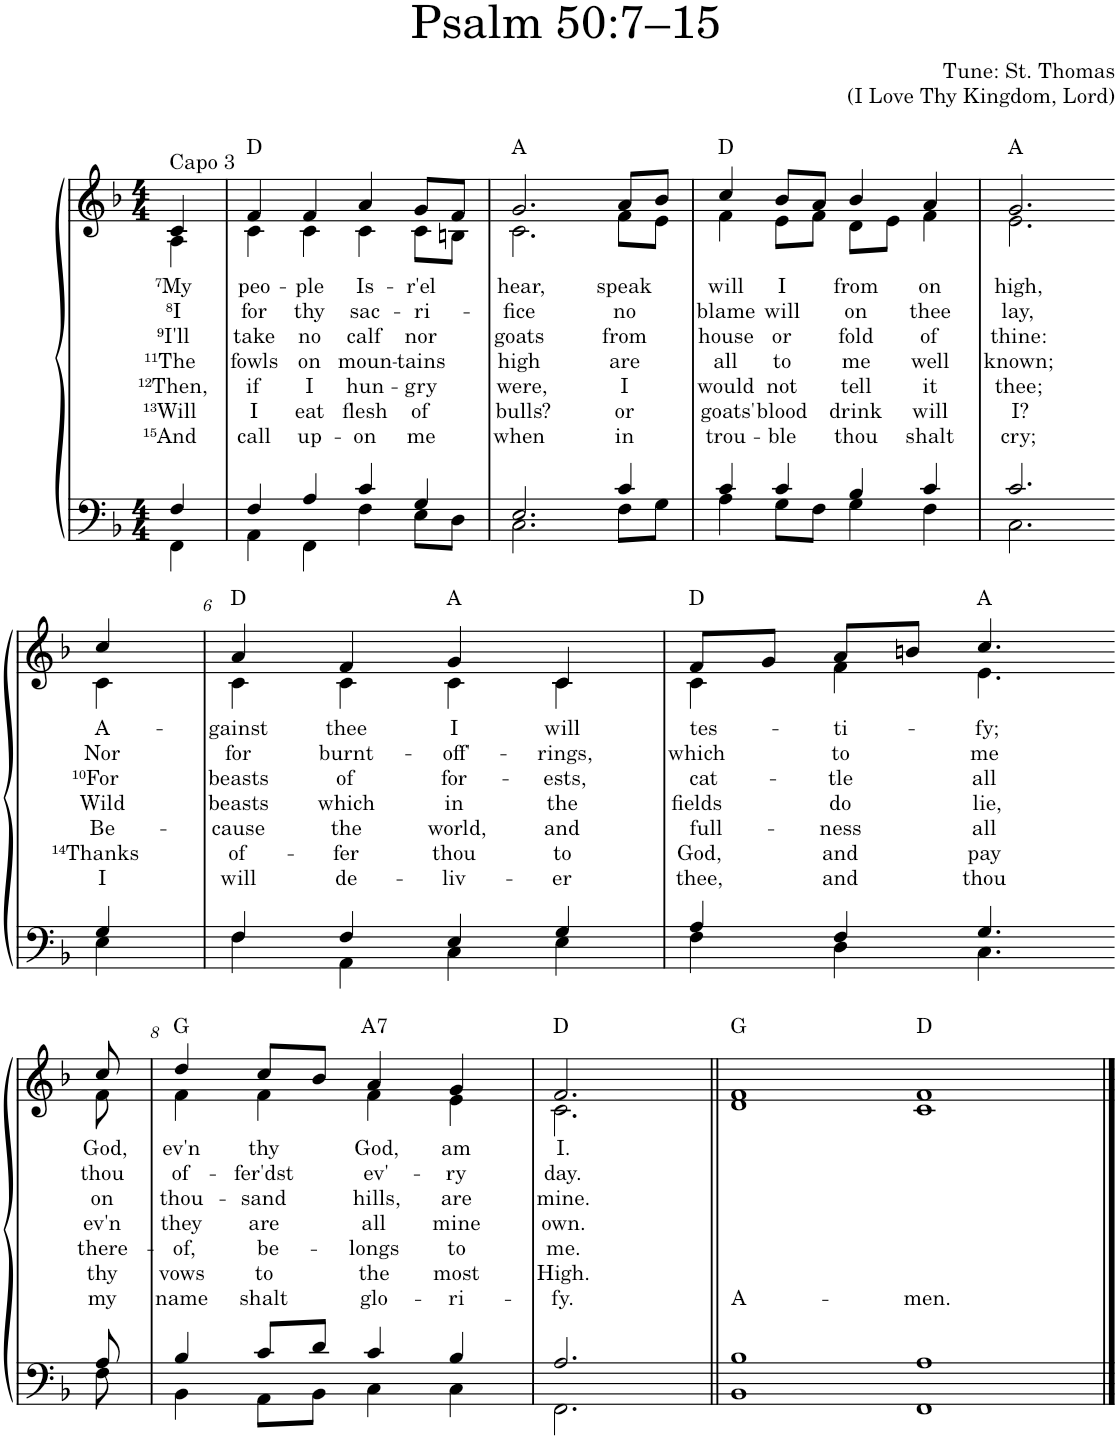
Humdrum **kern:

**kern	**kern	**text	**text	**text	**text	**text	**text	**text	**harte
*part1	*part1	*part1	*part1	*part1	*part1	*part1	*part1	*part1	*part1
*staff2	*staff1	*staff1	*staff1	*staff1	*staff1	*staff1	*staff1	*staff1	*
*I"Choir	*	*	*	*	*	*	*	*	*
*clefF4	*clefG2	*	*	*	*	*	*	*	*
*k[b-]	*k[b-]	*	*	*	*	*	*	*	*
*F:	*F:	*	*	*	*	*	*	*	*
*M4/4	*M4/4	*	*	*	*	*	*	*	*
=1X	=1X	=1X	=1X	=1X	=1X	=1X	=1X	=1X	=1X
*^	*	*	*	*	*	*	*	*	*
!	!	!LO:TX:a:t=Capo 3	!	!	!	!	!	!	!	!
!	!	!	!LO:LY:b	!LO:LY:b	!LO:LY:b	!LO:LY:b	!LO:LY:b	!LO:LY:b	!LO:LY:b	!
*	*	*^	*	*	*	*	*	*	*	*
4F/	4FF\	4c/	4A\	⁷My	⁸I	⁹I'll	¹¹The	¹²Then,	¹³Will	¹⁵And	.
=2	=2	=2	=2	=2	=2	=2	=2	=2	=2	=2	=2
!	!	!	!	!LO:LY:b	!LO:LY:b	!LO:LY:b	!LO:LY:b	!LO:LY:b	!LO:LY:b	!LO:LY:b	!
4F/	4AA\	4f/	4c\	peo-	for	take	fowls	if	I	call	D:maj
!	!	!	!	!LO:LY:b	!LO:LY:b	!LO:LY:b	!LO:LY:b	!LO:LY:b	!LO:LY:b	!LO:LY:b	!
4A/	4FF\	4f/	4c\	-ple	thy	no	on	I	eat	up-	.
!	!	!	!	!LO:LY:b	!LO:LY:b	!LO:LY:b	!LO:LY:b	!LO:LY:b	!LO:LY:b	!LO:LY:b	!
4c/	4F\	4a/	4c\	Is-	sac-	calf	moun-	hun-	flesh	-on	.
!	!	!	!	!LO:LY:b	!LO:LY:b	!LO:LY:b	!LO:LY:b	!LO:LY:b	!LO:LY:b	!LO:LY:b	!
4G/	8E\L	8g/L	8c\L	-r'el	-ri-	nor	-tains	-gry	of	me	.
.	8D\J	8f/J	8Bn\J	.	.	.	.	.	.	.	.
=3	=3	=3	=3	=3	=3	=3	=3	=3	=3	=3	=3
!	!	!	!	!LO:LY:b	!LO:LY:b	!LO:LY:b	!LO:LY:b	!LO:LY:b	!LO:LY:b	!LO:LY:b	!
2.E/	2.C\	2.g/	2.c\	hear,	-fice	goats	high	were,	bulls?	when	A:maj
!	!	!	!	!LO:LY:b	!LO:LY:b	!LO:LY:b	!LO:LY:b	!LO:LY:b	!LO:LY:b	!LO:LY:b	!
4c/	8F\L	8a/L	8f\L	speak	no	from	are	I	or	in	.
.	8G\J	8b-/J	8e\J	.	.	.	.	.	.	.	.
=4	=4	=4	=4	=4	=4	=4	=4	=4	=4	=4	=4
!	!	!	!	!LO:LY:b	!LO:LY:b	!LO:LY:b	!LO:LY:b	!LO:LY:b	!LO:LY:b	!LO:LY:b	!
4c/	4A\	4cc/	4f\	will	blame	house	all	would	goats'	trou-	D:maj
!	!	!	!	!LO:LY:b	!LO:LY:b	!LO:LY:b	!LO:LY:b	!LO:LY:b	!LO:LY:b	!LO:LY:b	!
4c/	8G\L	8b-/L	8e\L	I	will	or	to	not	blood	-ble	.
.	8F\J	8a/J	8f\J	.	.	.	.	.	.	.	.
!	!	!	!	!LO:LY:b	!LO:LY:b	!LO:LY:b	!LO:LY:b	!LO:LY:b	!LO:LY:b	!LO:LY:b	!
4B-/	4G\	4b-/	8d\L	from	on	fold	me	tell	drink	thou	.
.	.	.	8e\J	.	.	.	.	.	.	.	.
!	!	!	!	!LO:LY:b	!LO:LY:b	!LO:LY:b	!LO:LY:b	!LO:LY:b	!LO:LY:b	!LO:LY:b	!
4c/	4F\	4a/	4f\	on	thee	of	well	it	will	shalt	.
=5	=5	=5	=5	=5	=5	=5	=5	=5	=5	=5	=5
!	!	!	!	!LO:LY:b	!LO:LY:b	!LO:LY:b	!LO:LY:b	!LO:LY:b	!LO:LY:b	!LO:LY:b	!
2.c/	2.C\	2.g/	2.e\	high,	lay,	thine:	known;	thee;	I?	cry;	A:maj
!!LO:LB:g=z	!!
=5X2-	=5X2-	=5X2-	=5X2-	=5X2-	=5X2-	=5X2-	=5X2-	=5X2-	=5X2-	=5X2-	=5X2-
!	!	!	!	!LO:LY:b	!LO:LY:b	!LO:LY:b	!LO:LY:b	!LO:LY:b	!LO:LY:b	!LO:LY:b	!
4G/	4E\	4cc/	4c\	A-	Nor	¹⁰For	Wild	Be-	¹⁴Thanks	I	.
=6	=6	=6	=6	=6	=6	=6	=6	=6	=6	=6	=6
!	!	!	!	!LO:LY:b	!LO:LY:b	!LO:LY:b	!LO:LY:b	!LO:LY:b	!LO:LY:b	!LO:LY:b	!
4F/	4F\	4a/	4c\	-gainst	for	beasts	beasts	-cause	of-	will	D:maj
!	!	!	!	!LO:LY:b	!LO:LY:b	!LO:LY:b	!LO:LY:b	!LO:LY:b	!LO:LY:b	!LO:LY:b	!
4F/	4AA\	4f/	4c\	thee	burnt-	of	which	the	-fer	de-	.
!	!	!	!	!LO:LY:b	!LO:LY:b	!LO:LY:b	!LO:LY:b	!LO:LY:b	!LO:LY:b	!LO:LY:b	!
4E/	4C\	4g/	4c\	I	-off'-	for-	in	world,	thou	-liv-	A:maj
!	!	!	!	!LO:LY:b	!LO:LY:b	!LO:LY:b	!LO:LY:b	!LO:LY:b	!LO:LY:b	!LO:LY:b	!
4G/	4E\	4c/	4c\	will	-rings,	-ests,	the	and	to	-er	.
=7	=7	=7	=7	=7	=7	=7	=7	=7	=7	=7	=7
!	!	!	!	!LO:LY:b	!LO:LY:b	!LO:LY:b	!LO:LY:b	!LO:LY:b	!LO:LY:b	!LO:LY:b	!
4A/	4F\	8f/L	4c\	tes-	which	cat-	fields	full-	God,	thee,	D:maj
.	.	8g/J	.	.	.	.	.	.	.	.	.
!	!	!	!	!LO:LY:b	!LO:LY:b	!LO:LY:b	!LO:LY:b	!LO:LY:b	!LO:LY:b	!LO:LY:b	!
4F/	4D\	8a/L	4f\	-ti-	to	-tle	do	-ness	and	and	.
.	.	8bn/J	.	.	.	.	.	.	.	.	.
!	!	!	!	!LO:LY:b	!LO:LY:b	!LO:LY:b	!LO:LY:b	!LO:LY:b	!LO:LY:b	!LO:LY:b	!
4.G/	4.C\	4.cc/	4.e\	-fy;	me	all	lie,	all	pay	thou	A:maj
!!LO:LB:g=z	!!
=7X3-	=7X3-	=7X3-	=7X3-	=7X3-	=7X3-	=7X3-	=7X3-	=7X3-	=7X3-	=7X3-	=7X3-
!	!	!	!	!LO:LY:b	!LO:LY:b	!LO:LY:b	!LO:LY:b	!LO:LY:b	!LO:LY:b	!LO:LY:b	!
8A/	8F\	8cc/	8f\	God,	thou	on	ev'n	there-	thy	my	.
=8	=8	=8	=8	=8	=8	=8	=8	=8	=8	=8	=8
!	!	!	!	!LO:LY:b	!LO:LY:b	!LO:LY:b	!LO:LY:b	!LO:LY:b	!LO:LY:b	!LO:LY:b	!
4B-/	4BB-\	4dd/	4f\	ev'n	of-	thou-	they	-of,	vows	name	G:maj
!	!	!	!	!LO:LY:b	!LO:LY:b	!LO:LY:b	!LO:LY:b	!LO:LY:b	!LO:LY:b	!LO:LY:b	!
8c/L	8AA\L	8cc/L	4f\	thy	-fer'dst	-sand	are	be-	to	shalt	.
8d/J	8BB-\J	8b-/J	.	.	.	.	.	.	.	.	.
!	!	!	!	!LO:LY:b	!LO:LY:b	!LO:LY:b	!LO:LY:b	!LO:LY:b	!LO:LY:b	!LO:LY:b	!LO:H:kt=7
4c/	4C\	4a/	4f\	God,	ev'-	hills,	all	-longs	the	glo-	A:7
!	!	!	!	!LO:LY:b	!LO:LY:b	!LO:LY:b	!LO:LY:b	!LO:LY:b	!LO:LY:b	!LO:LY:b	!
4B-/	4C\	4g/	4e\	am	-ry	are	mine	to	most	-ri-	.
=9	=9	=9	=9	=9	=9	=9	=9	=9	=9	=9	=9
!	!	!	!	!LO:LY:b	!LO:LY:b	!LO:LY:b	!LO:LY:b	!LO:LY:b	!LO:LY:b	!LO:LY:b	!
2.A/	2.FF\	2.f/	2.c\	I.	day.	mine.	own.	me.	High.	-fy.	D:maj
=10||	=10||	=10||	=10||	=10||	=10||	=10||	=10||	=10||	=10||	=10||	=10||
!	!	!	!	!	!	!	!	!	!	!LO:LY:b	!
1B-	1BB-	1f	1d	.	.	.	.	.	.	A-	G:maj
!	!	!	!	!	!	!	!	!	!	!LO:LY:b	!
1A	1FF	1f	1c	.	.	.	.	.	.	-men.	D:maj
*v	*v	*	*	*	*	*	*	*	*	*	*
*	*v	*v	*	*	*	*	*	*	*	*
==	==	==	==	==	==	==	==	==	==
*-	*-	*-	*-	*-	*-	*-	*-	*-	*-
